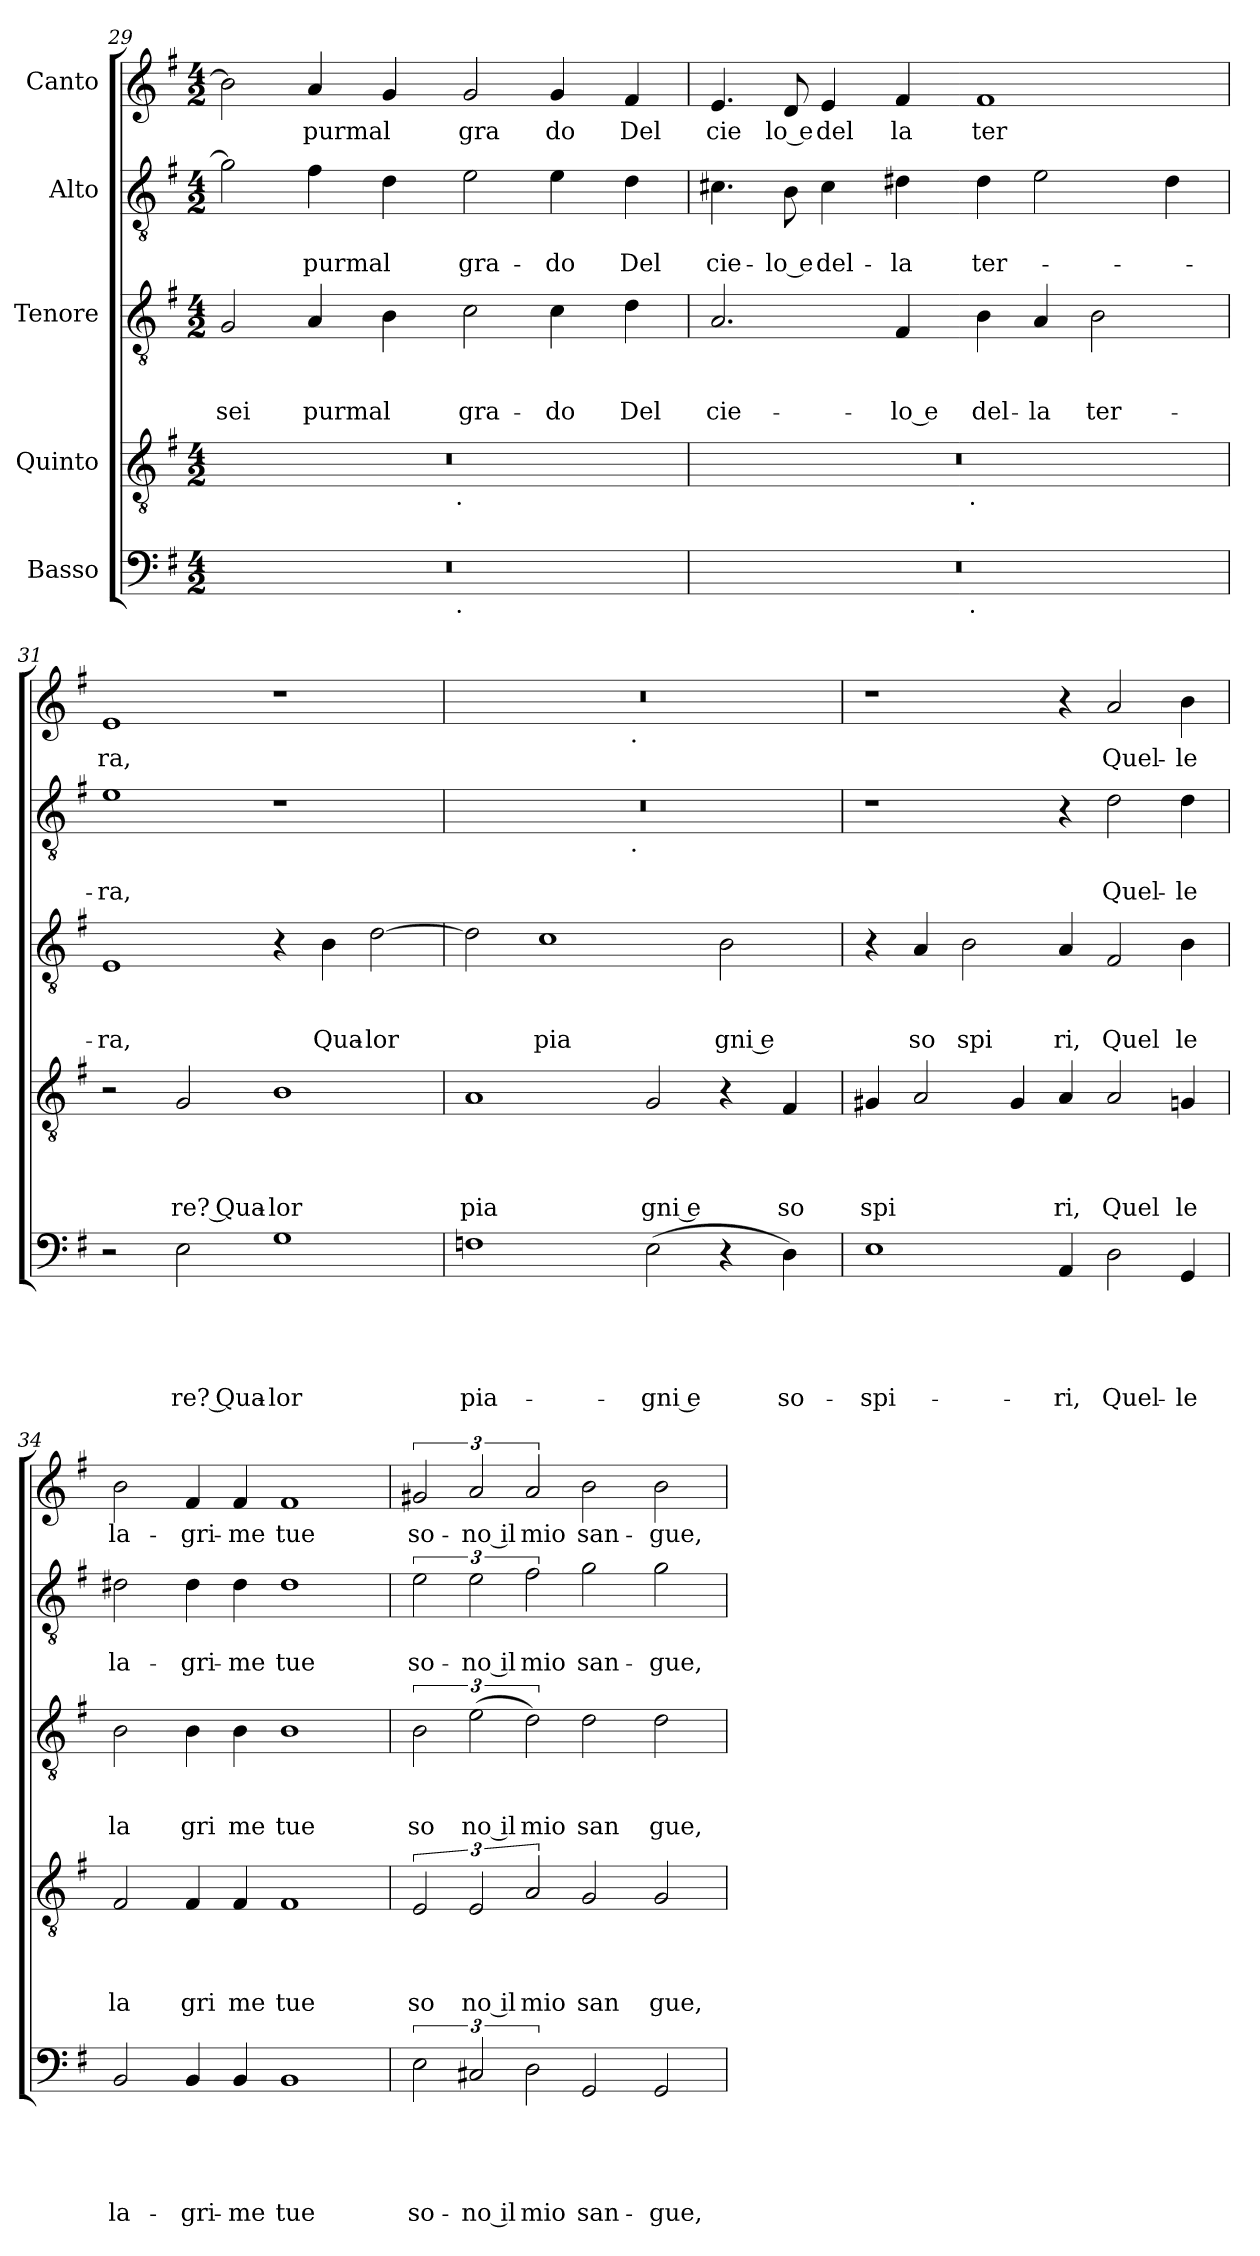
**kern	**text	**text	**text	**text	**text	**kern	**text	**text	**text	**text	**kern	**text	**text	**text	**kern	**text	**text	**kern	**text
*part5	*part5	*part5	*part5	*part5	*part5	*part4	*part4	*part4	*part4	*part4	*part3	*part3	*part3	*part3	*part2	*part2	*part2	*part1	*part1
*staff5	*staff5	*staff5	*staff5	*staff5	*staff5	*staff4	*staff4	*staff4	*staff4	*staff4	*staff3	*staff3	*staff3	*staff3	*staff2	*staff2	*staff2	*staff1	*staff1
*I"Basso	*	*	*	*	*	*I"Quinto	*	*	*	*	*I"Tenore	*	*	*	*I"Alto	*	*	*I"Canto	*
*clefF4	*	*	*	*	*	*clefGv2	*	*	*	*	*clefGv2	*	*	*	*clefGv2	*	*	*clefG2	*
*k[f#]	*	*	*	*	*	*k[f#]	*	*	*	*	*k[f#]	*	*	*	*k[f#]	*	*	*k[f#]	*
*G:	*	*	*	*	*	*G:	*	*	*	*	*G:	*	*	*	*G:	*	*	*G:	*
*M4/2	*	*	*	*	*	*M4/2	*	*	*	*	*M4/2	*	*	*	*M4/2	*	*	*M4/2	*
=29	=29	=29	=29	=29	=29	=29	=29	=29	=29	=29	=29	=29	=29	=29	=29	=29	=29	=29	=29
!	!	!	!	!	!	!	!	!	!	!	!	!	!	!LO:LY:b	!	!	!	!	!
*^	*	*	*	*	*	*^	*	*	*	*	*	*	*	*	*	*	*	*	*
0r	3%2ryy	.	.	.	.	.	0r	3%2ryy	.	.	.	.	2G/	.	.	sei	2g\]	.	.	2b\]	.
!	!	!	!	!	!	!	!	!	!	!	!	!	!	!	!	!LO:LY:b	!	!	!LO:LY:b	!	!LO:LY:b
.	.	.	.	.	.	.	.	.	.	.	.	.	4A/	.	.	purmal	4f#\	.	purmal	4a/	purmal
.	6ryy	.	.	.	.	.	.	6ryy	.	.	.	.	.	.	.	.	.	.	.	.	.
.	.	.	.	.	.	.	.	.	.	.	.	.	4B\	.	.	.	4d\	.	.	4g/	.
.	12...ryy	.	.	.	.	.	.	12...ryy	.	.	.	.	.	.	.	.	.	.	.	.	.
!	!	!	!	!	!	!	!	!LO:TX:b:t=.	!	!	!	!	!	!	!	!	!	!	!	!	!
!	!LO:TX:b:t=.	!	!	!	!	!	!	!	!	!	!	!	!	!	!	!	!	!	!	!	!
.	3%2ryy	.	.	.	.	.	.	3%2ryy	.	.	.	.	.	.	.	.	.	.	.	.	.
!	!	!	!	!	!	!	!	!	!	!	!	!	!	!	!	!LO:LY:b	!	!	!LO:LY:b	!	!LO:LY:b
.	.	.	.	.	.	.	.	.	.	.	.	.	2c\	.	.	gra-	2e\	.	gra-	2g/	gra
!	!	!	!	!	!	!	!	!	!	!	!	!	!	!	!	!LO:LY:b	!	!	!LO:LY:b	!	!LO:LY:b
.	.	.	.	.	.	.	.	.	.	.	.	.	4c\	.	.	-do	4e\	.	-do	4g/	do
.	3ryy	.	.	.	.	.	.	3ryy	.	.	.	.	.	.	.	.	.	.	.	.	.
!	!	!	!	!	!	!	!	!	!	!	!	!	!	!	!	!LO:LY:b	!	!	!LO:LY:b	!	!LO:LY:b
.	.	.	.	.	.	.	.	.	.	.	.	.	4d\	.	.	Del	4d\	.	Del	4f#/	Del
.	96ryy	.	.	.	.	.	.	96ryy	.	.	.	.	.	.	.	.	.	.	.	.	.
=30	=30	=30	=30	=30	=30	=30	=30	=30	=30	=30	=30	=30	=30	=30	=30	=30	=30	=30	=30	=30	=30
!	!	!	!	!	!	!	!	!	!	!	!	!	!	!	!	!LO:LY:b	!	!	!LO:LY:b	!	!LO:LY:b
0r	3%2ryy	.	.	.	.	.	0r	3%2ryy	.	.	.	.	2.A/	.	.	cie-	4.c#X\	.	cie-	4.e/	cie
!	!	!	!	!	!	!	!	!	!	!	!	!	!	!	!	!	!	!	!LO:LY:b:rj	!	!LO:LY:b:rj
.	.	.	.	.	.	.	.	.	.	.	.	.	.	.	.	.	8B\	.	-lo e	8d/	lo e
!	!	!	!	!	!	!	!	!	!	!	!	!	!	!	!	!	!	!	!LO:LY:b	!	!LO:LY:b
.	.	.	.	.	.	.	.	.	.	.	.	.	.	.	.	.	4c#\	.	del-	4e/	del
.	6ryy	.	.	.	.	.	.	6ryy	.	.	.	.	.	.	.	.	.	.	.	.	.
!	!	!	!	!	!	!	!	!	!	!	!	!	!	!	!	!LO:LY:b:rj	!	!	!LO:LY:b	!	!LO:LY:b
.	.	.	.	.	.	.	.	.	.	.	.	.	4F#/	.	.	-lo e	4d#X\	.	-la	4f#/	la
.	12...ryy	.	.	.	.	.	.	12...ryy	.	.	.	.	.	.	.	.	.	.	.	.	.
!	!	!	!	!	!	!	!	!LO:TX:b:t=.	!	!	!	!	!	!	!	!	!	!	!	!	!
!	!LO:TX:b:t=.	!	!	!	!	!	!	!	!	!	!	!	!	!	!	!	!	!	!	!	!
.	3%2ryy	.	.	.	.	.	.	3%2ryy	.	.	.	.	.	.	.	.	.	.	.	.	.
!	!	!	!	!	!	!	!	!	!	!	!	!	!	!	!	!LO:LY:b	!	!	!LO:LY:b	!	!LO:LY:b
.	.	.	.	.	.	.	.	.	.	.	.	.	4B\	.	.	del-	4d#\	.	ter-	1f#	ter
!	!	!	!	!	!	!	!	!	!	!	!	!	!	!	!	!LO:LY:b	!	!	!	!	!
.	.	.	.	.	.	.	.	.	.	.	.	.	4A/	.	.	-la	2e\	.	.	.	.
!	!	!	!	!	!	!	!	!	!	!	!	!	!	!	!	!LO:LY:b	!	!	!	!	!
.	.	.	.	.	.	.	.	.	.	.	.	.	2B\	.	.	ter-	.	.	.	.	.
.	3ryy	.	.	.	.	.	.	3ryy	.	.	.	.	.	.	.	.	.	.	.	.	.
.	.	.	.	.	.	.	.	.	.	.	.	.	.	.	.	.	4d#\	.	.	.	.
.	96ryy	.	.	.	.	.	.	96ryy	.	.	.	.	.	.	.	.	.	.	.	.	.
=31	=31	=31	=31	=31	=31	=31	=31	=31	=31	=31	=31	=31	=31	=31	=31	=31	=31	=31	=31	=31	=31
!	!	!	!	!	!	!	!	!	!	!	!	!	!	!	!	!LO:LY:b	!	!	!LO:LY:b	!	!LO:LY:b
*v	*v	*	*	*	*	*	*	*	*	*	*	*	*	*	*	*	*	*	*	*	*
*	*	*	*	*	*	*v	*v	*	*	*	*	*	*	*	*	*	*	*	*	*
2r	.	.	.	.	.	2r	.	.	.	.	1E	.	.	-ra,	1e	.	-ra,	1e	ra,
!	!	!	!	!	!LO:LY:b:rj	!	!	!	!	!LO:LY:b:rj	!	!	!	!	!	!	!	!	!
2E\	.	.	.	.	-re? Qua-	2G/	.	.	.	-re? Qua-	.	.	.	.	.	.	.	.	.
!	!	!	!	!	!LO:LY:b	!	!	!	!	!LO:LY:b	!	!	!	!	!	!	!	!	!
1G	.	.	.	.	-lor	1B	.	.	.	-lor	4r	.	.	.	1r	.	.	1r	.
!	!	!	!	!	!	!	!	!	!	!	!	!	!	!LO:LY:b	!	!	!	!	!
.	.	.	.	.	.	.	.	.	.	.	4B\	.	.	Qua-	.	.	.	.	.
!	!	!	!	!	!	!	!	!	!	!	!	!	!	!LO:LY:b	!	!	!	!	!
.	.	.	.	.	.	.	.	.	.	.	[<2d\	.	.	-lor	.	.	.	.	.
!!LO:LB:g=z
=32	=32	=32	=32	=32	=32	=32	=32	=32	=32	=32	=32	=32	=32	=32	=32	=32	=32	=32	=32
!	!	!	!	!	!LO:LY:b	!	!	!	!	!LO:LY:b	!	!	!	!	!	!	!	!	!
*	*	*	*	*	*	*	*	*	*	*	*	*	*	*	*^	*	*	*^	*
1Fn	.	.	.	.	pia-	1A	.	.	.	pia	2d\]	.	.	.	0r	3%2ryy	.	.	0r	3%2ryy	.
!	!	!	!	!	!	!	!	!	!	!	!	!	!	!LO:LY:b	!	!	!	!	!	!	!
.	.	.	.	.	.	.	.	.	.	.	1c	.	.	pia	.	.	.	.	.	.	.
.	.	.	.	.	.	.	.	.	.	.	.	.	.	.	.	6..ryy	.	.	.	6..ryy	.
!	!	!	!	!	!	!	!	!	!	!	!	!	!	!	!	!	!	!	!	!LO:TX:b:t=.	!
!	!	!	!	!	!	!	!	!	!	!	!	!	!	!	!	!LO:TX:b:t=.	!	!	!	!	!
.	.	.	.	.	.	.	.	.	.	.	.	.	.	.	.	3%2ryy	.	.	.	3%2ryy	.
!	!	!	!	!	!LO:LY:b:rj	!	!	!	!	!LO:LY:b:rj	!	!	!	!	!	!	!	!	!	!	!
(<2E\	.	.	.	.	-gni e	2G/	.	.	.	gni e	.	.	.	.	.	.	.	.	.	.	.
!	!	!	!	!	!	!	!	!	!	!	!	!	!	!LO:LY:b:rj	!	!	!	!	!	!	!
4r	.	.	.	.	.	4r	.	.	.	.	2B\	.	.	gni e	.	.	.	.	.	.	.
.	.	.	.	.	.	.	.	.	.	.	.	.	.	.	.	3ryy	.	.	.	3ryy	.
!	!	!	!	!	!LO:LY:b	!	!	!	!	!LO:LY:b	!	!	!	!	!	!	!	!	!	!	!
4D\)	.	.	.	.	so-	4F#/	.	.	.	so	.	.	.	.	.	.	.	.	.	.	.
.	.	.	.	.	.	.	.	.	.	.	.	.	.	.	.	24ryy	.	.	.	24ryy	.
=33	=33	=33	=33	=33	=33	=33	=33	=33	=33	=33	=33	=33	=33	=33	=33	=33	=33	=33	=33	=33	=33
!	!	!	!	!	!LO:LY:b	!	!	!	!	!LO:LY:b	!	!	!	!	!	!	!	!	!	!	!
*	*	*	*	*	*	*	*	*	*	*	*	*	*	*	*v	*v	*	*	*	*	*
*	*	*	*	*	*	*	*	*	*	*	*	*	*	*	*	*	*	*v	*v	*
1E	.	.	.	.	-spi-	4G#X/	.	.	.	spi	4r	.	.	.	1r	.	.	1r	.
!	!	!	!	!	!	!	!	!	!	!	!	!	!	!LO:LY:b	!	!	!	!	!
.	.	.	.	.	.	2A/	.	.	.	.	4A/	.	.	so	.	.	.	.	.
!	!	!	!	!	!	!	!	!	!	!	!	!	!	!LO:LY:b	!	!	!	!	!
.	.	.	.	.	.	.	.	.	.	.	2B\	.	.	spi	.	.	.	.	.
.	.	.	.	.	.	4G#/	.	.	.	.	.	.	.	.	.	.	.	.	.
!	!	!	!	!	!LO:LY:b	!	!	!	!	!LO:LY:b	!	!	!	!LO:LY:b	!	!	!	!	!
4AA/	.	.	.	.	-ri,	4A/	.	.	.	ri,	4A/	.	.	ri,	4r	.	.	4r	.
!	!	!	!	!	!LO:LY:b	!	!	!	!	!LO:LY:b	!	!	!	!LO:LY:b	!	!	!LO:LY:b	!	!LO:LY:b
2D\	.	.	.	.	Quel-	2A/	.	.	.	Quel	2F#/	.	.	Quel	2d\	.	Quel-	2a/	Quel-
!	!	!	!	!	!LO:LY:b	!	!	!	!	!LO:LY:b	!	!	!	!LO:LY:b	!	!	!LO:LY:b	!	!LO:LY:b
4GG/	.	.	.	.	-le	4Gn/	.	.	.	le	4B\	.	.	le	4d\	.	-le	4b\	-le
=34	=34	=34	=34	=34	=34	=34	=34	=34	=34	=34	=34	=34	=34	=34	=34	=34	=34	=34	=34
!	!	!	!	!	!LO:LY:b	!	!	!	!	!LO:LY:b	!	!	!	!LO:LY:b	!	!	!LO:LY:b	!	!LO:LY:b
2BB/	.	.	.	.	la-	2F#/	.	.	.	la	2B\	.	.	la	2d#X\	.	la-	2b\	la-
!	!	!	!	!	!LO:LY:b	!	!	!	!	!LO:LY:b	!	!	!	!LO:LY:b	!	!	!LO:LY:b	!	!LO:LY:b
4BB/	.	.	.	.	-gri-	4F#/	.	.	.	gri	4B\	.	.	gri	4d#\	.	-gri-	4f#/	-gri-
!	!	!	!	!	!LO:LY:b	!	!	!	!	!LO:LY:b	!	!	!	!LO:LY:b	!	!	!LO:LY:b	!	!LO:LY:b
4BB/	.	.	.	.	-me	4F#/	.	.	.	me	4B\	.	.	me	4d#\	.	-me	4f#/	-me
!	!	!	!	!	!LO:LY:b	!	!	!	!	!LO:LY:b	!	!	!	!LO:LY:b	!	!	!LO:LY:b	!	!LO:LY:b
1BB	.	.	.	.	tue	1F#	.	.	.	tue	1B	.	.	tue	1d#	.	tue	1f#	tue
=35	=35	=35	=35	=35	=35	=35	=35	=35	=35	=35	=35	=35	=35	=35	=35	=35	=35	=35	=35
!	!	!	!	!	!LO:LY:b	!	!	!	!	!LO:LY:b	!	!	!	!LO:LY:b	!	!	!LO:LY:b	!	!LO:LY:b
3E\	.	.	.	.	so-	3E/	.	.	.	so	3B\	.	.	so	3e\	.	so-	3g#X/	so-
!	!	!	!	!	!LO:LY:b:rj	!	!	!	!	!LO:LY:b:rj	!	!	!	!LO:LY:b:rj	!	!	!LO:LY:b:rj	!	!LO:LY:b:rj
3C#X/	.	.	.	.	-no il	3E/	.	.	.	no il	(<3e\	.	.	no il	3e\	.	-no il	3a/	-no il
!	!	!	!	!	!LO:LY:b	!	!	!	!	!LO:LY:b	!	!	!	!LO:LY:b	!	!	!LO:LY:b	!	!LO:LY:b
3D\	.	.	.	.	mio	3A/	.	.	.	mio	3d\)	.	.	mio	3f#\	.	mio	3a/	mio
!	!	!	!	!	!LO:LY:b	!	!	!	!	!LO:LY:b	!	!	!	!LO:LY:b	!	!	!LO:LY:b	!	!LO:LY:b
2GG/	.	.	.	.	san-	2G/	.	.	.	san	2d\	.	.	san	2g\	.	san-	2b\	san-
!	!	!	!	!	!LO:LY:b	!	!	!	!	!LO:LY:b	!	!	!	!LO:LY:b	!	!	!LO:LY:b	!	!LO:LY:b
2GG/	.	.	.	.	-gue,	2G/	.	.	.	gue,	2d\	.	.	gue,	2g\	.	-gue,	2b\	-gue,
=	=	=	=	=	=	=	=	=	=	=	=	=	=	=	=	=	=	=	=
*-	*-	*-	*-	*-	*-	*-	*-	*-	*-	*-	*-	*-	*-	*-	*-	*-	*-	*-	*-
